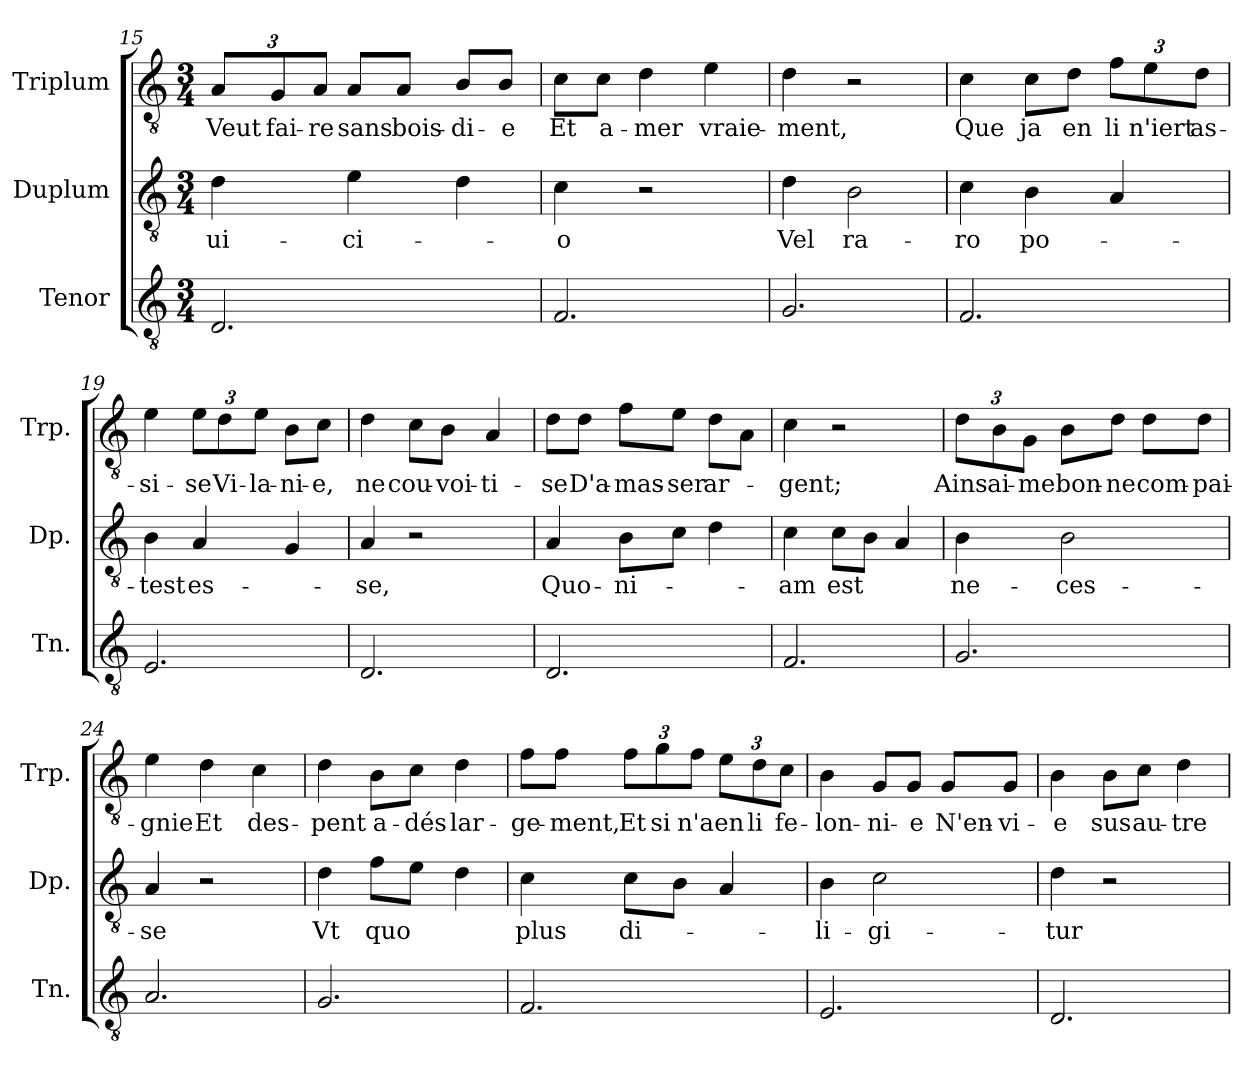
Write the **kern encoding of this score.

**kern	**kern	**text	**kern	**text
*part3	*part2	*part2	*part1	*part1
*staff3	*staff2	*staff2	*staff1	*staff1
*I"Tenor	*I"Duplum	*	*I"Triplum	*
*I'Tn.	*I'Dp.	*	*I'Trp.	*
!!LO:LB:g=z
*clefGv2	*clefGv2	*	*clefGv2	*
*k[]	*k[]	*	*k[]	*
*M3/4	*M3/4	*	*M3/4	*
=15	=15	=15	=15	=15
!	!	!LO:LY:b	!	!
*	*	*	*Xbrackettup	*
!	!	!	!	!LO:LY:b
2.D/	4d\	ui-	12A/L	Veut
!	!	!	!	!LO:LY:b
.	.	.	12G/	fai-
!	!	!	!	!LO:LY:b
.	.	.	12A/J	-re
!	!	!LO:LY:b	!	!LO:LY:b
.	4e\	-ci-	8A/L	sans
!	!	!	!	!LO:LY:b
.	.	.	8A/J	bois-
!	!	!	!	!LO:LY:b
.	4d\	.	8B/L	-di-
!	!	!	!	!LO:LY:b
.	.	.	8B/J	-e
=16	=16	=16	=16	=16
!	!	!LO:LY:b	!	!LO:LY:b
2.F/	4c\	-o	8c\L	Et
!	!	!	!	!LO:LY:b
.	.	.	8c\J	a-
!	!	!	!	!LO:LY:b
.	2r	.	4d\	-mer
!	!	!	!	!LO:LY:b
.	.	.	4e\	vraie-
=17	=17	=17	=17	=17
!	!	!LO:LY:b	!	!LO:LY:b
2.G/	4d\	Vel	4d\	-ment,
!	!	!LO:LY:b	!	!
.	2B\	ra-	2r	.
=18	=18	=18	=18	=18
!	!	!LO:LY:b	!	!LO:LY:b
2.F/	4c\	-ro	4c\	Que
!	!	!LO:LY:b	!	!LO:LY:b
.	4B\	po-	8c\L	ja
!	!	!	!	!LO:LY:b
.	.	.	8d\J	en
!	!	!	!	!LO:LY:b
.	4A/	.	12f\L	li
!	!	!	!	!LO:LY:b
.	.	.	12e\	n'iert
!	!	!	!	!LO:LY:b
.	.	.	12d\J	as-
=19	=19	=19	=19	=19
!	!	!LO:LY:b	!	!LO:LY:b
2.E/	4B\	-test	4e\	-si-
!	!	!LO:LY:b	!	!LO:LY:b
.	4A/	es-	12e\L	-se
!	!	!	!	!LO:LY:b
.	.	.	12d\	Vi-
!	!	!	!	!LO:LY:b
.	.	.	12e\J	-la-
!	!	!	!	!LO:LY:b
.	4G/	.	8B\L	-ni-
!	!	!	!	!LO:LY:b
.	.	.	8c\J	-e,
!!LO:LB:g=z
=20	=20	=20	=20	=20
!	!	!LO:LY:b	!	!LO:LY:b
2.D/	4A/	-se,	4d\	ne
!	!	!	!	!LO:LY:b
.	2r	.	8c\L	cou-
!	!	!	!	!LO:LY:b
.	.	.	8B\J	-voi-
!	!	!	!	!LO:LY:b
.	.	.	4A/	-ti-
=21	=21	=21	=21	=21
!	!	!LO:LY:b	!	!LO:LY:b
2.D/	4A/	Quo-	8d\L	-se
!	!	!	!	!LO:LY:b
.	.	.	8d\J	D'a-
!	!	!LO:LY:b	!	!LO:LY:b
.	8B\L	-ni-	8f\L	-mas-
!	!	!	!	!LO:LY:b
.	8c\J	.	8e\J	-ser
!	!	!	!	!LO:LY:b
.	4d\	.	8d\L	ar-
.	.	.	8A\J	.
=22	=22	=22	=22	=22
!	!	!LO:LY:b	!	!LO:LY:b
2.F/	4c\	-am	4c\	-gent;
!	!	!LO:LY:b	!	!
.	8c\L	est	2r	.
.	8B\J	.	.	.
.	4A/	.	.	.
=23	=23	=23	=23	=23
!	!	!LO:LY:b	!	!LO:LY:b
2.G/	4B\	ne-	12d\L	Ains
!	!	!	!	!LO:LY:b
.	.	.	12B\	ai-
!	!	!	!	!LO:LY:b
.	.	.	12G\J	-me
!	!	!LO:LY:b	!	!LO:LY:b
.	2B\	-ces-	8B\L	bon-
!	!	!	!	!LO:LY:b
.	.	.	8d\J	-ne
!	!	!	!	!LO:LY:b
.	.	.	8d\L	com-
!	!	!	!	!LO:LY:b
.	.	.	8d\J	-pai-
=24	=24	=24	=24	=24
!	!	!LO:LY:b	!	!LO:LY:b
2.A/	4A/	-se	4e\	-gnie
!	!	!	!	!LO:LY:b
.	2r	.	4d\	Et
!	!	!	!	!LO:LY:b
.	.	.	4c\	des-
!!LO:LB:g=z
=25	=25	=25	=25	=25
!	!	!LO:LY:b	!	!LO:LY:b
2.G/	4d\	Vt	4d\	-pent
!	!	!LO:LY:b	!	!LO:LY:b
.	8f\L	quo	8B\L	a-
!	!	!	!	!LO:LY:b
.	8e\J	.	8c\J	-dés
!	!	!	!	!LO:LY:b
.	4d\	.	4d\	lar-
=26	=26	=26	=26	=26
!	!	!LO:LY:b	!	!LO:LY:b
2.F/	4c\	plus	8f\L	-ge-
!	!	!	!	!LO:LY:b
.	.	.	8f\J	-ment,
!	!	!LO:LY:b	!	!LO:LY:b
.	8c\L	di-	12f\L	Et
!	!	!	!	!LO:LY:b
.	.	.	12g\	si
.	8B\J	.	.	.
!	!	!	!	!LO:LY:b
.	.	.	12f\J	n'a
!	!	!	!	!LO:LY:b
.	4A/	.	12e\L	en
!	!	!	!	!LO:LY:b
.	.	.	12d\	li
!	!	!	!	!LO:LY:b
.	.	.	12c\J	fe-
=27	=27	=27	=27	=27
!	!	!LO:LY:b	!	!LO:LY:b
2.E/	4B\	-li-	4B\	-lon-
!	!	!LO:LY:b	!	!LO:LY:b
.	2c\	-gi-	8G/L	-ni-
!	!	!	!	!LO:LY:b
.	.	.	8G/J	-e
!	!	!	!	!LO:LY:b
.	.	.	8G/L	N'en-
!	!	!	!	!LO:LY:b
.	.	.	8G/J	-vi-
=28	=28	=28	=28	=28
!	!	!LO:LY:b	!	!LO:LY:b
2.D/	4d\	-tur	4B\	-e
!	!	!	!	!LO:LY:b
.	2r	.	8B\L	sus
!	!	!	!	!LO:LY:b
.	.	.	8c\J	au-
!	!	!	!	!LO:LY:b
.	.	.	4d\	-tre
=	=	=	=	=
*-	*-	*-	*-	*-
